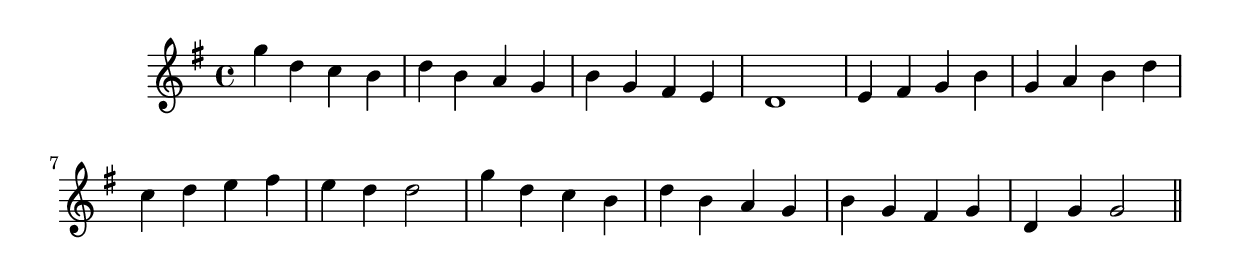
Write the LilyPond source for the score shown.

\version "2.19.49"
%{\header {
  composer = "B. Crowell"
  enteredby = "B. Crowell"
}%}
\score{{\key g \major
\time 4/4
%{\tempo 4=130
%}\relative f'' {
  g4 d c b | d b a g | b g fis e | d1 | e4 fis g b | g a b d | c d e fis | e d d2 |
  g4 d c b | d b a g | b g fis g | d g g2
  \bar "||"
}

}}